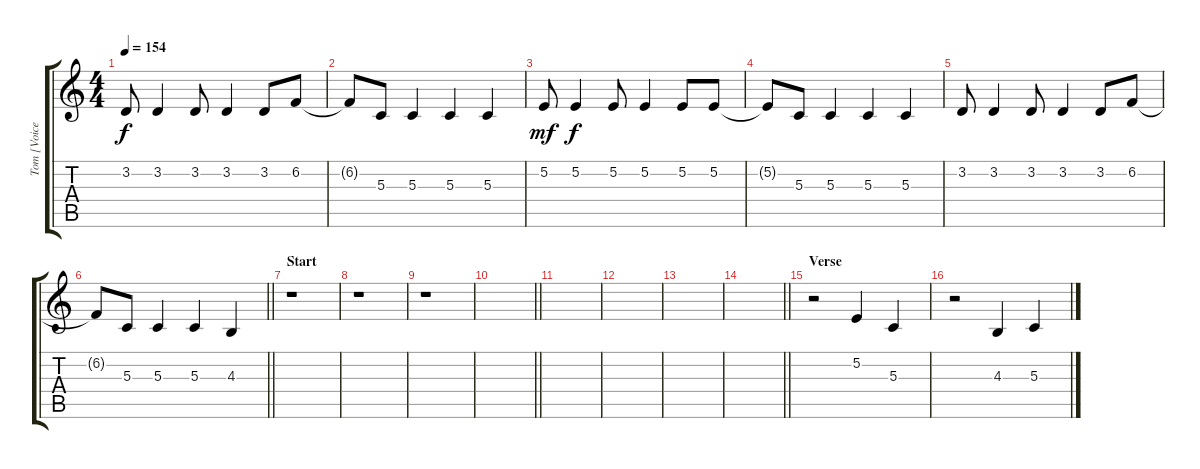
\track ("Tom [Voice]" "Tom [Voice") {instrument trumpet}
\staff {score tabs}
\tuning (E4 B3 G3 D3 A2 E2) {hide}
\ts (4 4)
\tempo 154
\clef g2
\ks c
3.2.8{dy f} 3.2.4 3.2.8 3.2.4 3.2.8 6.2.8 |
6.2{t}.8 5.3.8 5.3.4 5.3.4 5.3.4 |
5.2.8{dy mf} 5.2.4{dy f} 5.2.8 5.2.4 5.2.8 5.2.8 |
5.2{t}.8 5.3.8 5.3.4 5.3.4 5.3.4 |
3.2.8 3.2.4 3.2.8 3.2.4 3.2.8 6.2.8 |
\barLineRight lightlight
6.2{t}.8 5.3.8 5.3.4 5.3.4 4.3.4 |
\section ("" "Start")
r.1 |
r.1 |
r.1 |
\barLineRight lightlight
|
|
|
|
\barLineRight lightlight
|
\section ("" "Verse")
r.2 5.2.4 5.3.4 |
r.2 4.3.4 5.3.4
